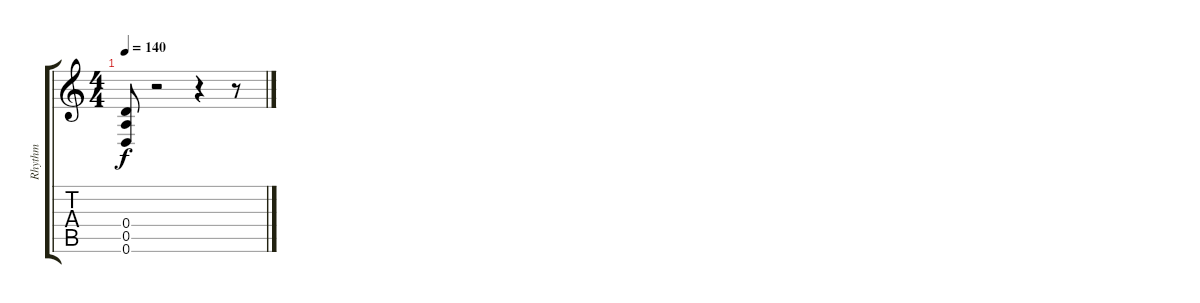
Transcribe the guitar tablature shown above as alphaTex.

\track ("Rhythm" "Rhythm") {instrument overdrivenguitar}
\staff {score tabs}
\tuning (E4 B3 G3 D3 A2 D2) {hide}
\ts (4 4)
\tempo 140
\clef g2
\ks c
(0.4 0.5 0.6).8{dy f} r.2 r.4 r.8
